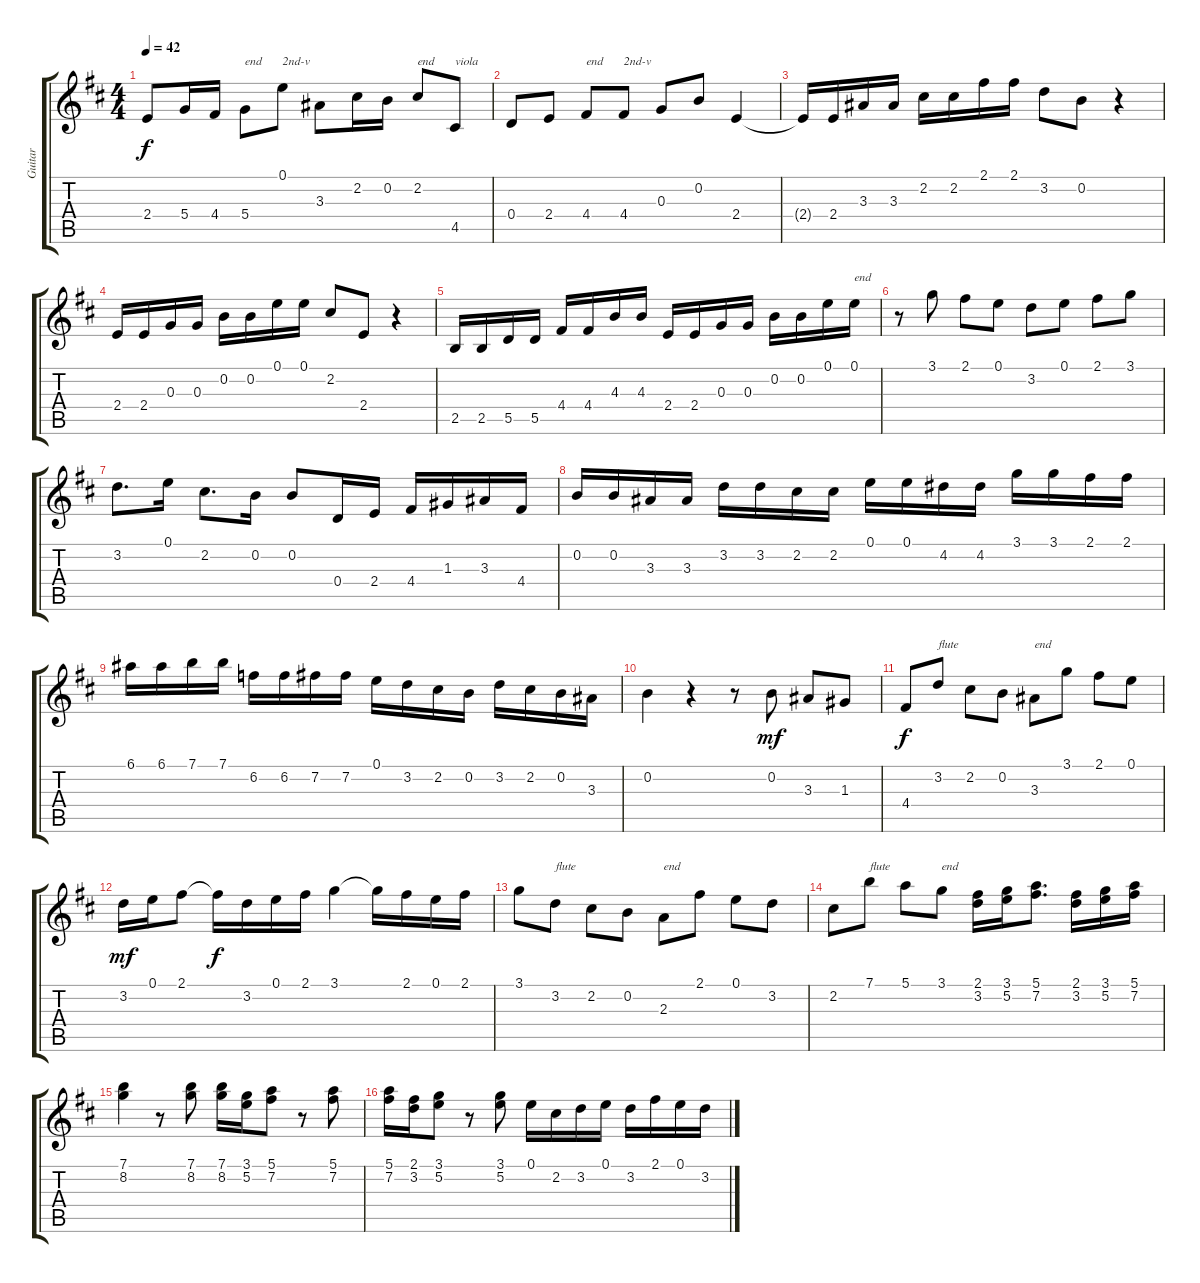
\track ("Guitar" "Guitar") {instrument acousticguitarsteel}
\staff {score tabs}
\tuning (E4 B3 G3 D3 A2 E2) {hide}
\ts (4 4)
\tempo 42
\clef g2
\ks d
2.4.8{dy f} 5.4.16 4.4.16 5.4.8{txt "end"} 0.1.8{txt "2nd-v"} 3.3.8 2.2.16 0.2.16 2.2.8{txt "end"} 4.5.8{txt "viola"} |
0.4.8 2.4.8 4.4.8{txt "end"} 4.4.8{txt "2nd-v"} 0.3.8 0.2.8 2.4.4 |
2.4{t}.16 2.4.16 3.3.16 3.3.16 2.2.16 2.2.16 2.1.16 2.1.16 3.2.8 0.2.8 r.4 |
2.4.16 2.4.16 0.3.16 0.3.16 0.2.16 0.2.16 0.1.16 0.1.16 2.2.8 2.4.8 r.4 |
2.5.16 2.5.16 5.5.16 5.5.16 4.4.16 4.4.16 4.3.16 4.3.16 2.4.16 2.4.16 0.3.16 0.3.16 0.2.16 0.2.16 0.1.16 0.1.16{txt "end"} |
r.8 3.1.8 2.1.8 0.1.8 3.2.8 0.1.8 2.1.8 3.1.8 |
3.2.8{d} 0.1.16 2.2.8{d} 0.2.16 0.2.8 0.4.16 2.4.16 4.4.16 1.3.16 3.3.16 4.4.16 |
0.2.16 0.2.16 3.3.16 3.3.16 3.2.16 3.2.16 2.2.16 2.2.16 0.1.16 0.1.16 4.2.16 4.2.16 3.1.16 3.1.16 2.1.16 2.1.16 |
6.1.16 6.1.16 7.1.16 7.1.16 6.2.16 6.2.16 7.2.16 7.2.16 0.1.16 3.2.16 2.2.16 0.2.16 3.2.16 2.2.16 0.2.16 3.3.16 |
0.2.4 r.4 r.8 0.2.8{dy mf} 3.3.8 1.3.8 |
4.4.8{dy f} 3.2.8{txt "flute"} 2.2.8 0.2.8 3.3.8{txt "end"} 3.1.8 2.1.8 0.1.8 |
3.2.16{dy mf} 0.1.16 2.1.8 2.1{t}.16{dy f} 3.2.16 0.1.16 2.1.16 3.1.4 3.1{t}.16 2.1.16 0.1.16 2.1.16 |
3.1.8 3.2.8{txt "flute"} 2.2.8 0.2.8 2.3.8{txt "end"} 2.1.8 0.1.8 3.2.8 |
2.2.8 7.1.8{txt "flute"} 5.1.8 3.1.8{txt "end"} (2.1 3.2).16 (3.1 5.2).16 (5.1 7.2).8{d} (2.1 3.2).16 (3.1 5.2).16 (5.1 7.2).16 |
(7.1 8.2).4 r.8 (7.1 8.2).8 (7.1 8.2).16 (3.1 5.2).16 (5.1 7.2).8 r.8 (5.1 7.2).8 |
(5.1 7.2).16 (2.1 3.2).16 (3.1 5.2).8 r.8 (3.1 5.2).8 0.1.16 2.2.16 3.2.16 0.1.16 3.2.16 2.1.16 0.1.16 3.2.16
